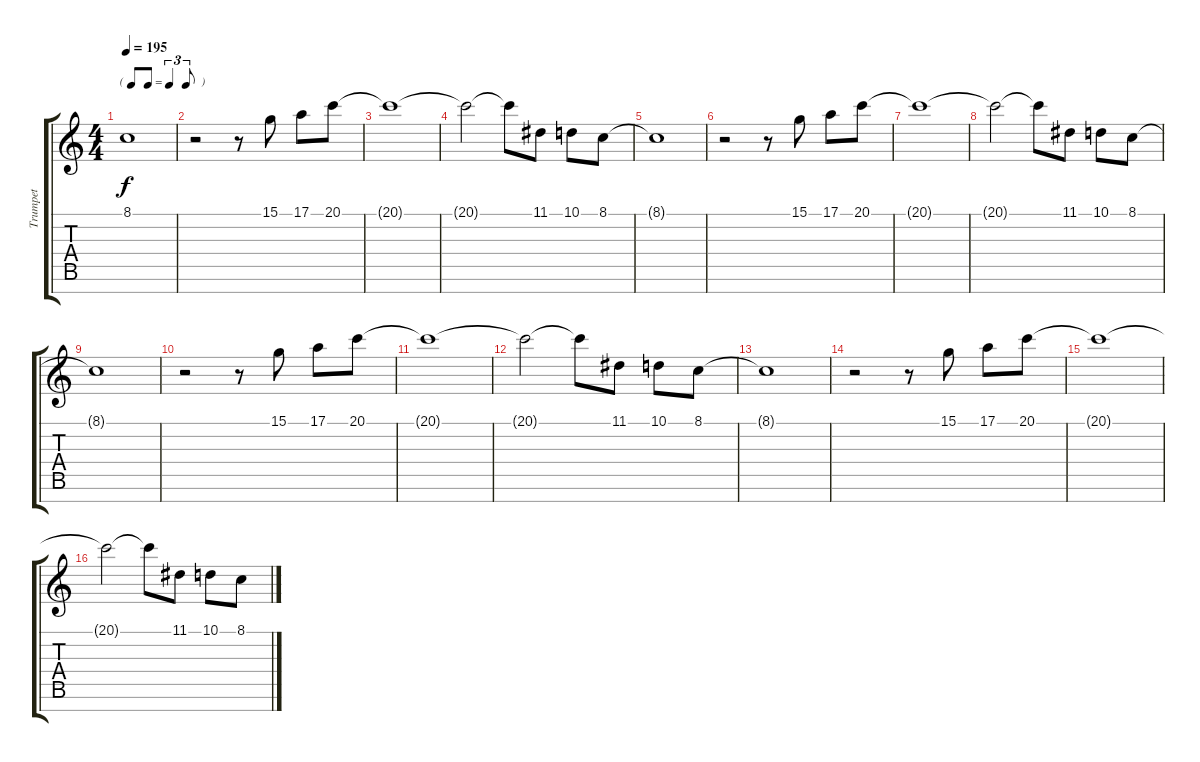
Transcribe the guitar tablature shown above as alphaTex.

\track ("Trumpet" "Trumpet") {instrument trumpet}
\staff {score tabs}
\tuning (E4 B3 G3 D3 A2 E2 B1) {hide}
\ts (4 4)
\tf triplet8th
\tempo 195
\clef g2
\ks c
8.1{t}.1{dy f} |
r.2 r.8 15.1.8 17.1.8 20.1.8 |
20.1{t}.1 |
20.1{t}.2 20.1{t}.8 11.1.8 10.1.8 8.1.8 |
8.1{t}.1 |
r.2 r.8 15.1.8 17.1.8 20.1.8 |
20.1{t}.1 |
20.1{t}.2 20.1{t}.8 11.1.8 10.1.8 8.1.8 |
8.1{t}.1 |
r.2 r.8 15.1.8 17.1.8 20.1.8 |
20.1{t}.1 |
20.1{t}.2 20.1{t}.8 11.1.8 10.1.8 8.1.8 |
8.1{t}.1 |
r.2 r.8 15.1.8 17.1.8 20.1.8 |
20.1{t}.1 |
20.1{t}.2 20.1{t}.8 11.1.8 10.1.8 8.1.8
